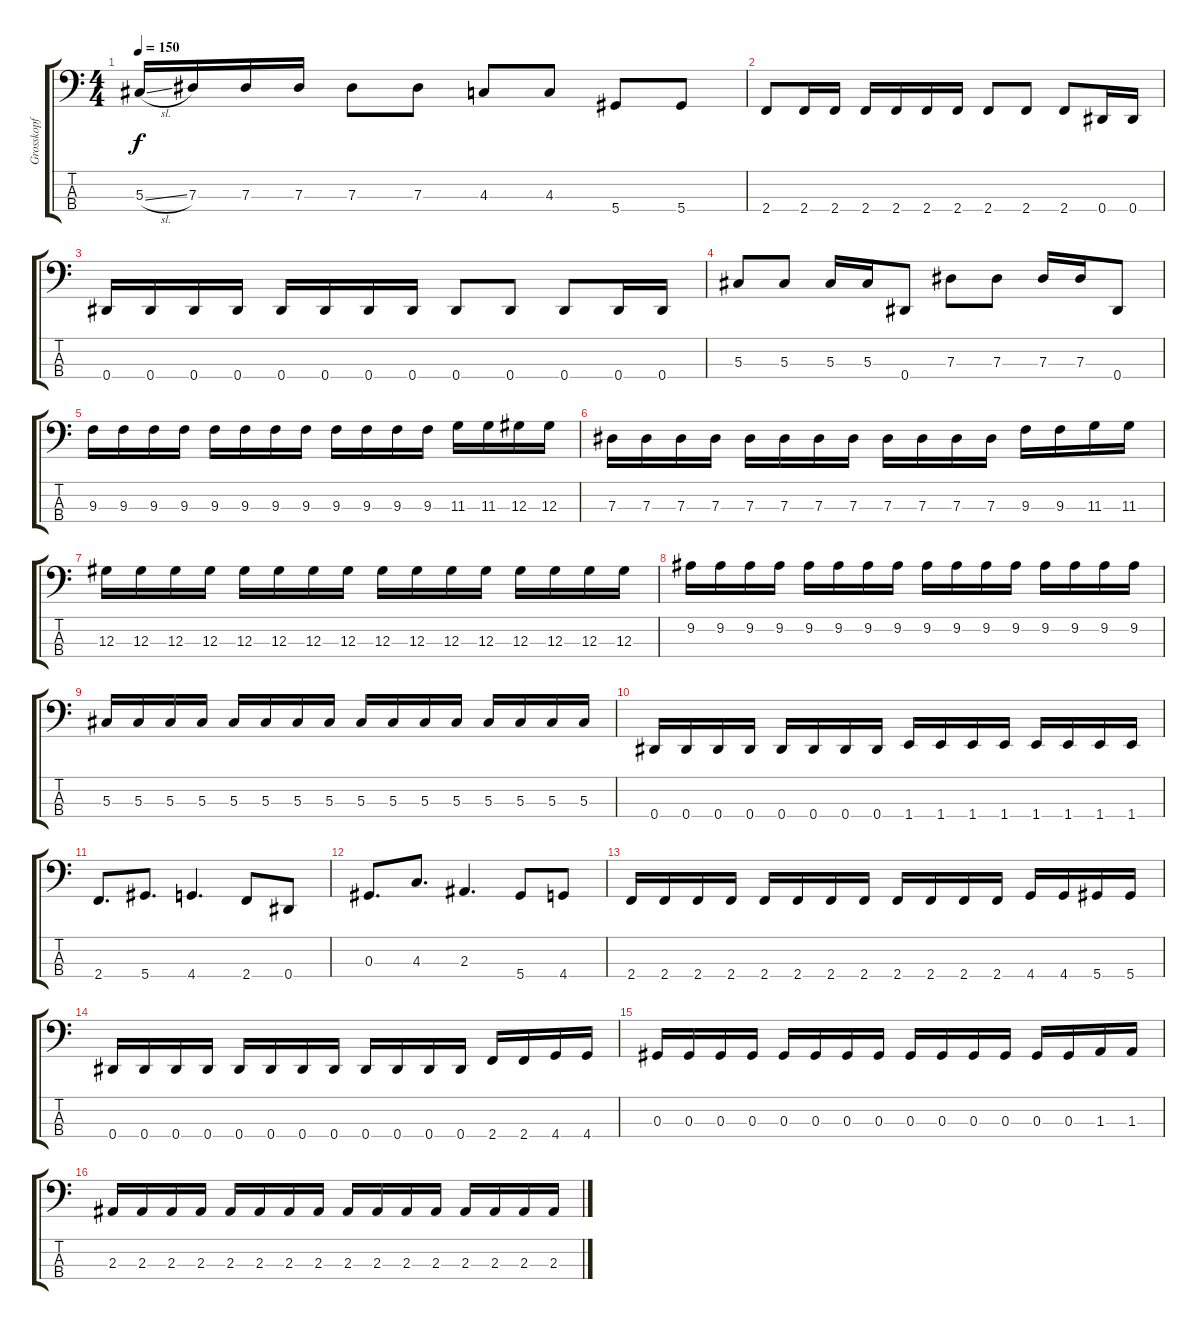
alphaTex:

\track ("Grosskopf" "Grosskopf") {instrument electricbassfinger}
\staff {score tabs}
\tuning (Gb2 Db2 Ab1 Eb1) {hide}
\ts (4 4)
\tempo 150
\clef f4
\ks c
5.3{sl}.16{dy f} 7.3.16 7.3.16 7.3.16 7.3.8 7.3.8 4.3.8 4.3.8 5.4.8 5.4.8 |
2.4.8 2.4.16 2.4.16 2.4.16 2.4.16 2.4.16 2.4.16 2.4.8 2.4.8 2.4.8 0.4.16 0.4.16 |
0.4.16 0.4.16 0.4.16 0.4.16 0.4.16 0.4.16 0.4.16 0.4.16 0.4.8 0.4.8 0.4.8 0.4.16 0.4.16 |
5.3.8 5.3.8 5.3.16 5.3.16 0.4.8 7.3.8 7.3.8 7.3.16 7.3.16 0.4.8 |
9.3.16 9.3.16 9.3.16 9.3.16 9.3.16 9.3.16 9.3.16 9.3.16 9.3.16 9.3.16 9.3.16 9.3.16 11.3.16 11.3.16 12.3.16 12.3.16 |
7.3.16 7.3.16 7.3.16 7.3.16 7.3.16 7.3.16 7.3.16 7.3.16 7.3.16 7.3.16 7.3.16 7.3.16 9.3.16 9.3.16 11.3.16 11.3.16 |
12.3.16 12.3.16 12.3.16 12.3.16 12.3.16 12.3.16 12.3.16 12.3.16 12.3.16 12.3.16 12.3.16 12.3.16 12.3.16 12.3.16 12.3.16 12.3.16 |
9.2.16 9.2.16 9.2.16 9.2.16 9.2.16 9.2.16 9.2.16 9.2.16 9.2.16 9.2.16 9.2.16 9.2.16 9.2.16 9.2.16 9.2.16 9.2.16 |
5.3.16 5.3.16 5.3.16 5.3.16 5.3.16 5.3.16 5.3.16 5.3.16 5.3.16 5.3.16 5.3.16 5.3.16 5.3.16 5.3.16 5.3.16 5.3.16 |
0.4.16 0.4.16 0.4.16 0.4.16 0.4.16 0.4.16 0.4.16 0.4.16 1.4.16 1.4.16 1.4.16 1.4.16 1.4.16 1.4.16 1.4.16 1.4.16 |
2.4.8{d} 5.4.8{d} 4.4.4{d} 2.4.8 0.4.8 |
0.3.8{d} 4.3.8{d} 2.3.4{d} 5.4.8 4.4.8 |
2.4.16 2.4.16 2.4.16 2.4.16 2.4.16 2.4.16 2.4.16 2.4.16 2.4.16 2.4.16 2.4.16 2.4.16 4.4.16 4.4.16 5.4.16 5.4.16 |
0.4.16 0.4.16 0.4.16 0.4.16 0.4.16 0.4.16 0.4.16 0.4.16 0.4.16 0.4.16 0.4.16 0.4.16 2.4.16 2.4.16 4.4.16 4.4.16 |
0.3.16 0.3.16 0.3.16 0.3.16 0.3.16 0.3.16 0.3.16 0.3.16 0.3.16 0.3.16 0.3.16 0.3.16 0.3.16 0.3.16 1.3.16 1.3.16 |
2.3.16 2.3.16 2.3.16 2.3.16 2.3.16 2.3.16 2.3.16 2.3.16 2.3.16 2.3.16 2.3.16 2.3.16 2.3.16 2.3.16 2.3.16 2.3.16
